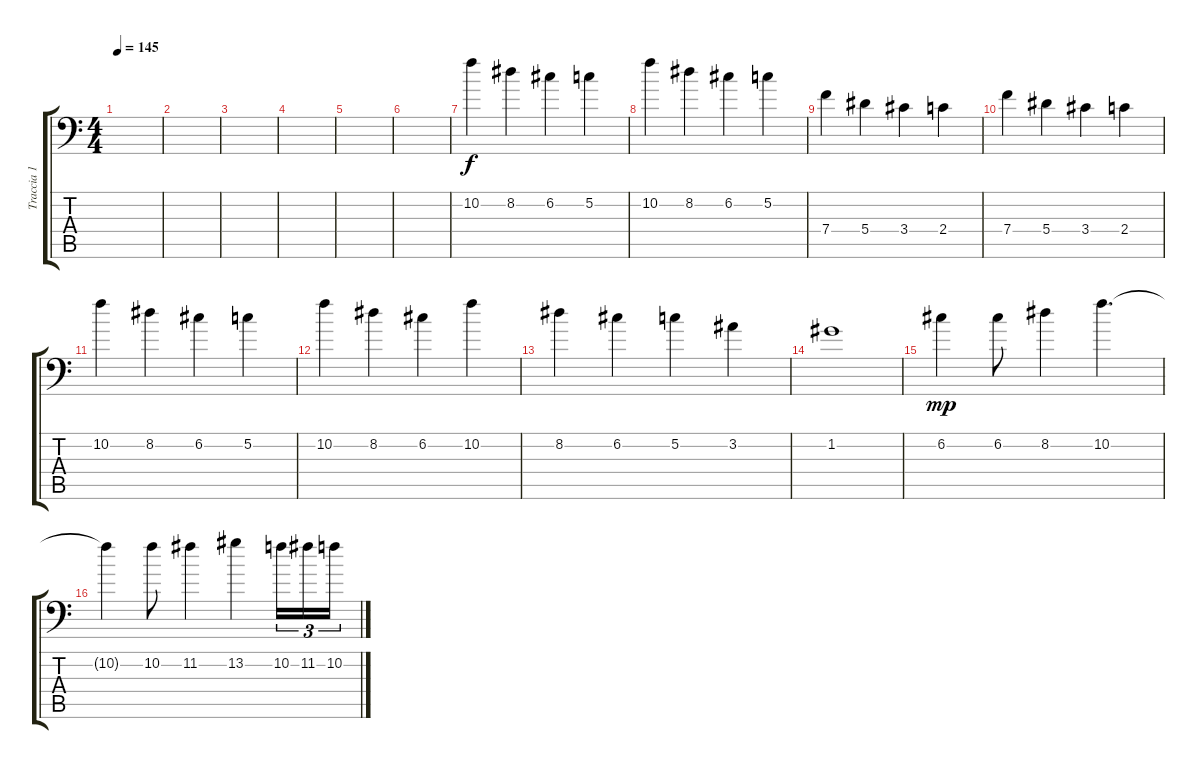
\track ("Traccia 1" "Traccia 1") {instrument distortionguitar}
\staff {score tabs}
\tuning (C4 G3 Eb3 Bb2 F2 Bb1) {hide}
\ts (4 4)
\tempo 145
\clef f4
\ks c
|
|
|
|
|
|
10.2.4 8.2.4 6.2.4 5.2.4 |
10.2.4 8.2.4 6.2.4 5.2.4 |
7.4.4 5.4.4 3.4.4 2.4.4 |
7.4.4 5.4.4 3.4.4 2.4.4 |
10.2.4 8.2.4 6.2.4 5.2.4 |
10.2.4 8.2.4 6.2.4 10.2.4 |
8.2.4 6.2.4 5.2.4 3.2.4 |
1.2.1 |
6.2.4{dy mp} 6.2.8 8.2.4 10.2.4{d} |
10.2{t}.4 10.2.8 11.2.4 13.2.4 10.2.16{tu (3 2)} 11.2.16{tu (3 2)} 10.2.16{tu (3 2)}
